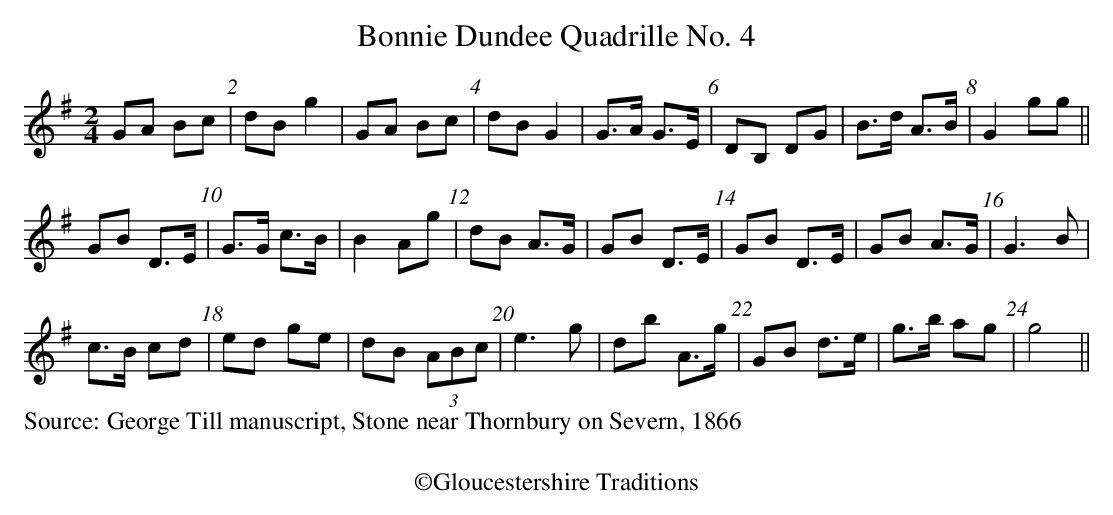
X:1
T:Bonnie Dundee Quadrille No. 4
M:2/4
L:1/8
K:G
GA Bc | dB g2 | GA Bc | dB G2 | G>A G>E | DB, DG | B>d A>B | G2 gg ||
GB D>E | G>G c>B | B2 Ag | dB A>G | GB D>E | GB D>E | GB A>G | G3 B |
 c>B cd | ed ge | dB (3ABc | e3 g | db A>g | GB d>e | g>b ag | g4 ||
